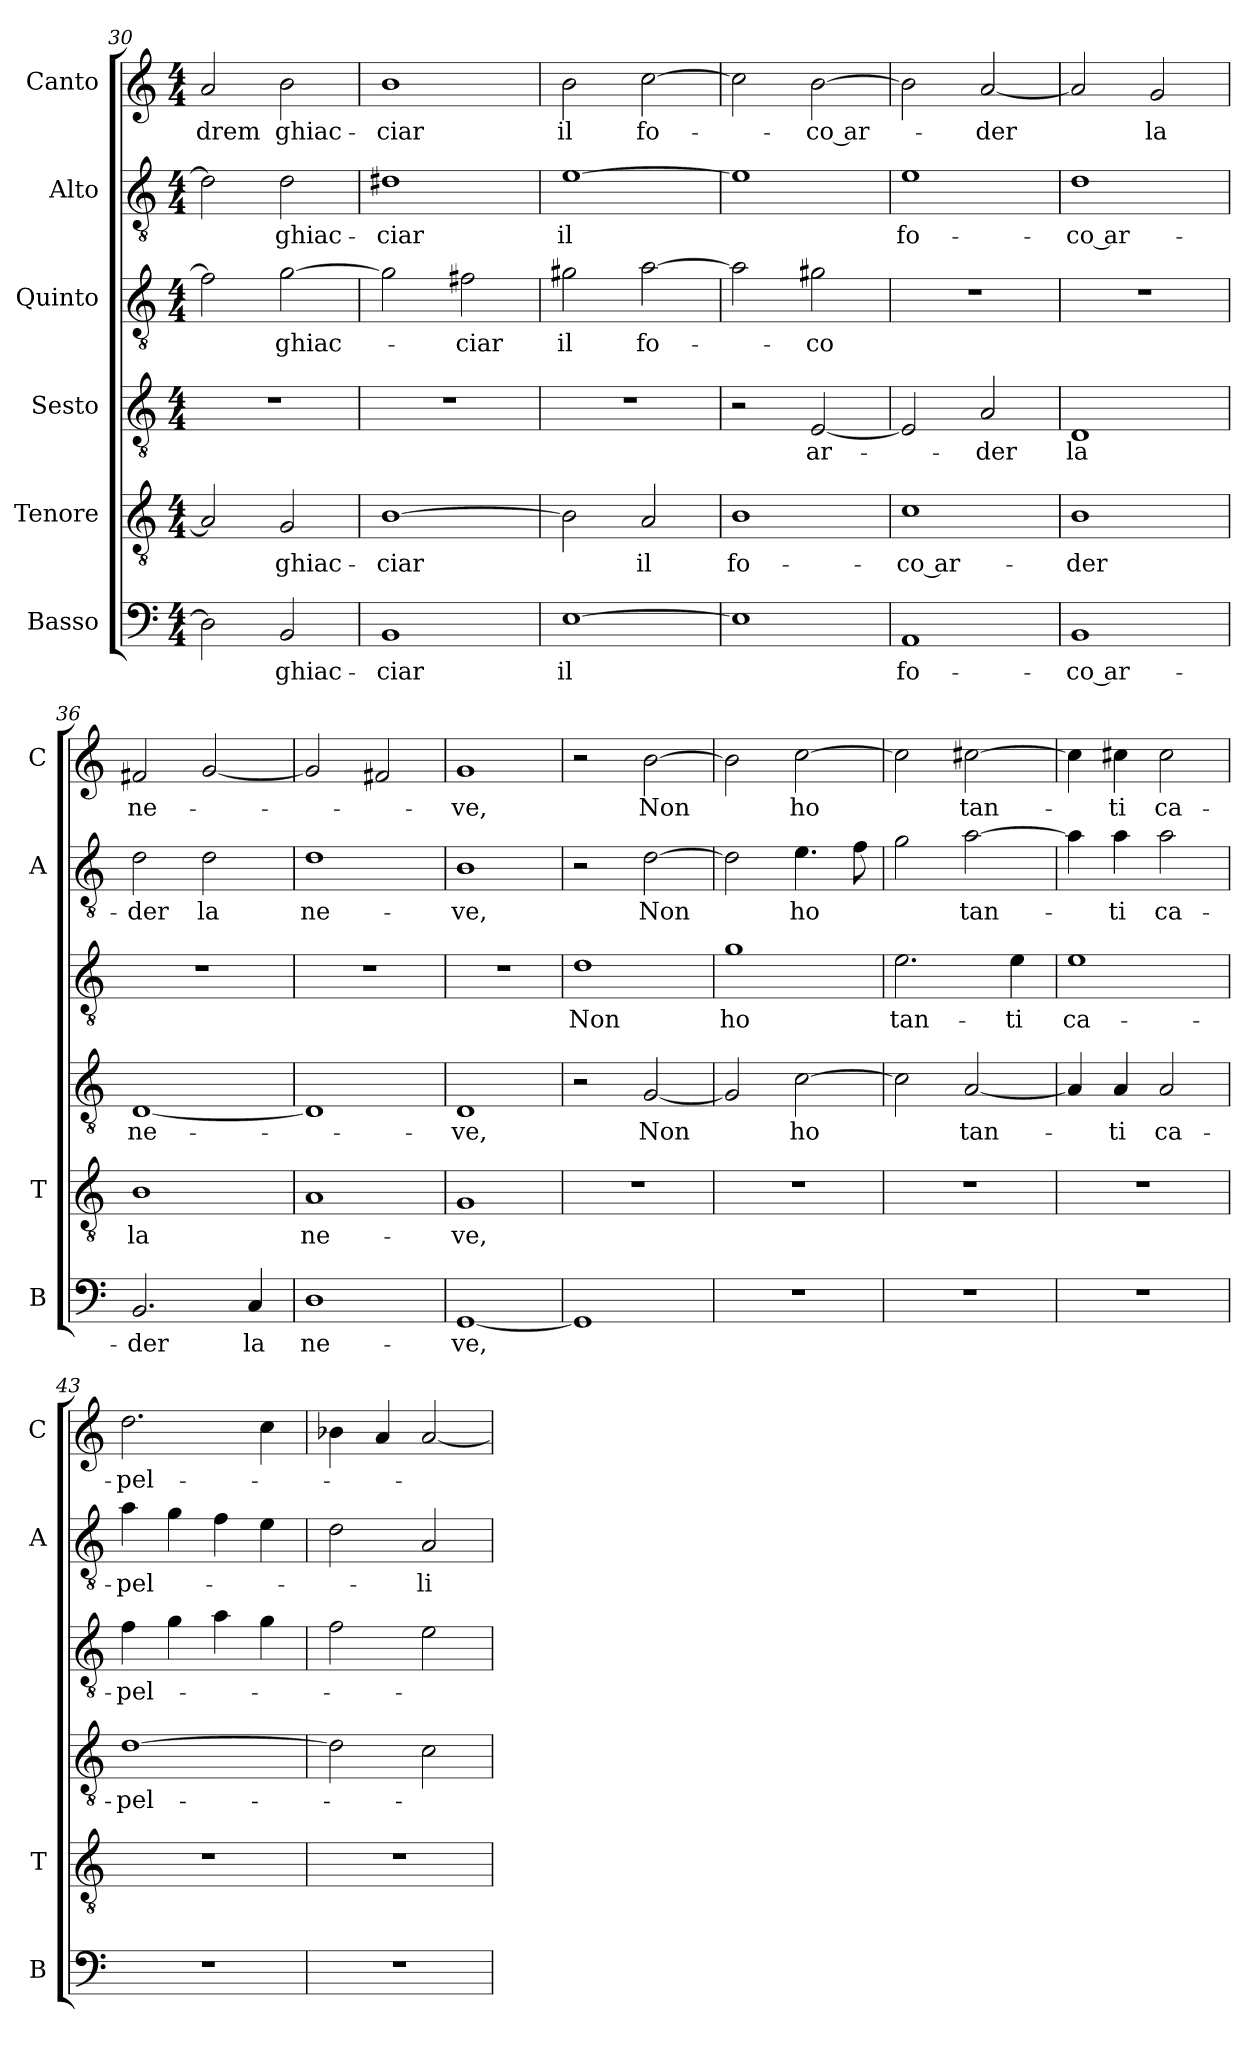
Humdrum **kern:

**kern	**text	**kern	**text	**kern	**text	**kern	**text	**kern	**text	**kern	**text
*part6	*part6	*part5	*part5	*part4	*part4	*part3	*part3	*part2	*part2	*part1	*part1
*staff6	*staff6	*staff5	*staff5	*staff4	*staff4	*staff3	*staff3	*staff2	*staff2	*staff1	*staff1
*I"Basso	*	*I"Tenore	*	*I"Sesto	*	*I"Quinto	*	*I"Alto	*	*I"Canto	*
*I'B	*	*I'T	*	*	*	*	*	*I'A	*	*I'C	*
*clefF4	*	*clefGv2	*	*clefGv2	*	*clefGv2	*	*clefGv2	*	*clefG2	*
*k[]	*	*k[]	*	*k[]	*	*k[]	*	*k[]	*	*k[]	*
*C:	*	*C:	*	*C:	*	*C:	*	*C:	*	*C:	*
*M4/4	*	*M4/4	*	*M4/4	*	*M4/4	*	*M4/4	*	*M4/4	*
=30	=30	=30	=30	=30	=30	=30	=30	=30	=30	=30	=30
!	!	!	!	!	!	!	!	!	!	!	!LO:LY:b
2D\]	.	2A/]	.	1r	.	2f#\]	.	2d\]	.	2a/	-drem
!	!LO:LY:b	!	!LO:LY:b	!	!	!	!LO:LY:b	!	!LO:LY:b	!	!LO:LY:b
2BB/	ghiac-	2G/	ghiac-	.	.	[2g\	ghiac-	2d\	ghiac-	2b\	ghiac-
=31	=31	=31	=31	=31	=31	=31	=31	=31	=31	=31	=31
!	!LO:LY:b	!	!LO:LY:b	!	!	!	!	!	!LO:LY:b	!	!LO:LY:b
1BB	-ciar	[1B	-ciar	1r	.	2g\]	.	1d#X	-ciar	1b	-ciar
!	!	!	!	!	!	!	!LO:LY:b	!	!	!	!
.	.	.	.	.	.	2f#X\	-ciar	.	.	.	.
!!LO:LB:g=z
=32	=32	=32	=32	=32	=32	=32	=32	=32	=32	=32	=32
!	!LO:LY:b	!	!	!	!	!	!LO:LY:b	!	!LO:LY:b	!	!LO:LY:b
[1E	il	2B\]	.	1r	.	2g#X\	il	[1e	il	2b\	il
!	!	!	!LO:LY:b	!	!	!	!LO:LY:b	!	!	!	!LO:LY:b
.	.	2A/	il	.	.	[2a\	fo-	.	.	[2cc\	fo-
=33	=33	=33	=33	=33	=33	=33	=33	=33	=33	=33	=33
!	!	!	!LO:LY:b	!	!	!	!	!	!	!	!
1E]	.	1B	fo-	2r	.	2a\]	.	1e]	.	2cc\]	.
!	!	!	!	!	!LO:LY:b	!	!LO:LY:b	!	!	!	!LO:LY:b
.	.	.	.	[2E/	ar-	2g#X\	-co	.	.	[2b\	-co ar-
=34	=34	=34	=34	=34	=34	=34	=34	=34	=34	=34	=34
!	!LO:LY:b	!	!LO:LY:b	!	!	!	!	!	!LO:LY:b	!	!
1AA	fo-	1c	-co ar-	2E/]	.	1r	.	1e	fo-	2b\]	.
!	!	!	!	!	!LO:LY:b	!	!	!	!	!	!LO:LY:b
.	.	.	.	2A/	-der	.	.	.	.	[2a/	-der
=35	=35	=35	=35	=35	=35	=35	=35	=35	=35	=35	=35
!	!LO:LY:b	!	!LO:LY:b	!	!LO:LY:b	!	!	!	!LO:LY:b	!	!
1BB	-co ar-	1B	-der	1D	la	1r	.	1d	-co ar-	2a/]	.
!	!	!	!	!	!	!	!	!	!	!	!LO:LY:b
.	.	.	.	.	.	.	.	.	.	2g/	la
=36	=36	=36	=36	=36	=36	=36	=36	=36	=36	=36	=36
!	!LO:LY:b	!	!LO:LY:b	!	!LO:LY:b	!	!	!	!LO:LY:b	!	!LO:LY:b
2.BB/	-der	1B	la	[1D	ne-	1r	.	2d\	-der	2f#X/	ne-
!	!	!	!	!	!	!	!	!	!LO:LY:b	!	!
.	.	.	.	.	.	.	.	2d\	la	[2g/	.
!	!LO:LY:b	!	!	!	!	!	!	!	!	!	!
4C/	la	.	.	.	.	.	.	.	.	.	.
=37	=37	=37	=37	=37	=37	=37	=37	=37	=37	=37	=37
!	!LO:LY:b	!	!LO:LY:b	!	!	!	!	!	!LO:LY:b	!	!
1D	ne-	1A	ne-	1D]	.	1r	.	1d	ne-	2g/]	.
.	.	.	.	.	.	.	.	.	.	2f#X/	.
=38	=38	=38	=38	=38	=38	=38	=38	=38	=38	=38	=38
!	!LO:LY:b	!	!LO:LY:b	!	!LO:LY:b	!	!	!	!LO:LY:b	!	!LO:LY:b
[1GG	-ve,	1G	-ve,	1D	-ve,	1r	.	1B	-ve,	1g	-ve,
=39	=39	=39	=39	=39	=39	=39	=39	=39	=39	=39	=39
!	!	!	!	!	!	!	!LO:LY:b	!	!	!	!
1GG]	.	1r	.	2r	.	1d	Non	2r	.	2r	.
!	!	!	!	!	!LO:LY:b	!	!	!	!LO:LY:b	!	!LO:LY:b
.	.	.	.	[2G/	Non	.	.	[2d\	Non	[2b\	Non
=40	=40	=40	=40	=40	=40	=40	=40	=40	=40	=40	=40
!	!	!	!	!	!	!	!LO:LY:b	!	!	!	!
1r	.	1r	.	2G/]	.	1g	ho	2d\]	.	2b\]	.
!	!	!	!	!	!LO:LY:b	!	!	!	!LO:LY:b	!	!LO:LY:b
.	.	.	.	[2c\	ho	.	.	4.e\	ho	[2cc\	ho
.	.	.	.	.	.	.	.	8f\	.	.	.
=41	=41	=41	=41	=41	=41	=41	=41	=41	=41	=41	=41
!	!	!	!	!	!	!	!LO:LY:b	!	!	!	!
1r	.	1r	.	2c\]	.	2.e\	tan-	2g\	.	2cc\]	.
!	!	!	!	!	!LO:LY:b	!	!	!	!LO:LY:b	!	!LO:LY:b
.	.	.	.	[2A/	tan-	.	.	[2a\	tan-	[2cc#X\	tan-
!	!	!	!	!	!	!	!LO:LY:b	!	!	!	!
.	.	.	.	.	.	4e\	-ti	.	.	.	.
!!LO:LB:g=z
=42	=42	=42	=42	=42	=42	=42	=42	=42	=42	=42	=42
!	!	!	!	!	!	!	!LO:LY:b	!	!	!	!
1r	.	1r	.	4A/]	.	1e	ca-	4a\]	.	4cc#\]	.
!	!	!	!	!	!LO:LY:b	!	!	!	!LO:LY:b	!	!LO:LY:b
.	.	.	.	4A/	-ti	.	.	4a\	-ti	4cc#X\	-ti
!	!	!	!	!	!LO:LY:b	!	!	!	!LO:LY:b	!	!LO:LY:b
.	.	.	.	2A/	ca-	.	.	2a\	ca-	2cc#\	ca-
=43	=43	=43	=43	=43	=43	=43	=43	=43	=43	=43	=43
!	!	!	!	!	!LO:LY:b	!	!LO:LY:b	!	!LO:LY:b	!	!LO:LY:b
1r	.	1r	.	[1d	-pel-	4f\	-pel-	4a\	-pel-	2.dd\	-pel-
.	.	.	.	.	.	4g\	.	4g\	.	.	.
.	.	.	.	.	.	4a\	.	4f\	.	.	.
.	.	.	.	.	.	4g\	.	4e\	.	4cc\	.
=44	=44	=44	=44	=44	=44	=44	=44	=44	=44	=44	=44
1r	.	1r	.	2d\]	.	2f\	.	2d\	.	4b-X\	.
.	.	.	.	.	.	.	.	.	.	4a/	.
!	!	!	!	!	!	!	!	!	!LO:LY:b	!	!
.	.	.	.	2c\	.	2e\	.	2A/	-li	[2a/	.
=	=	=	=	=	=	=	=	=	=	=	=
*-	*-	*-	*-	*-	*-	*-	*-	*-	*-	*-	*-
